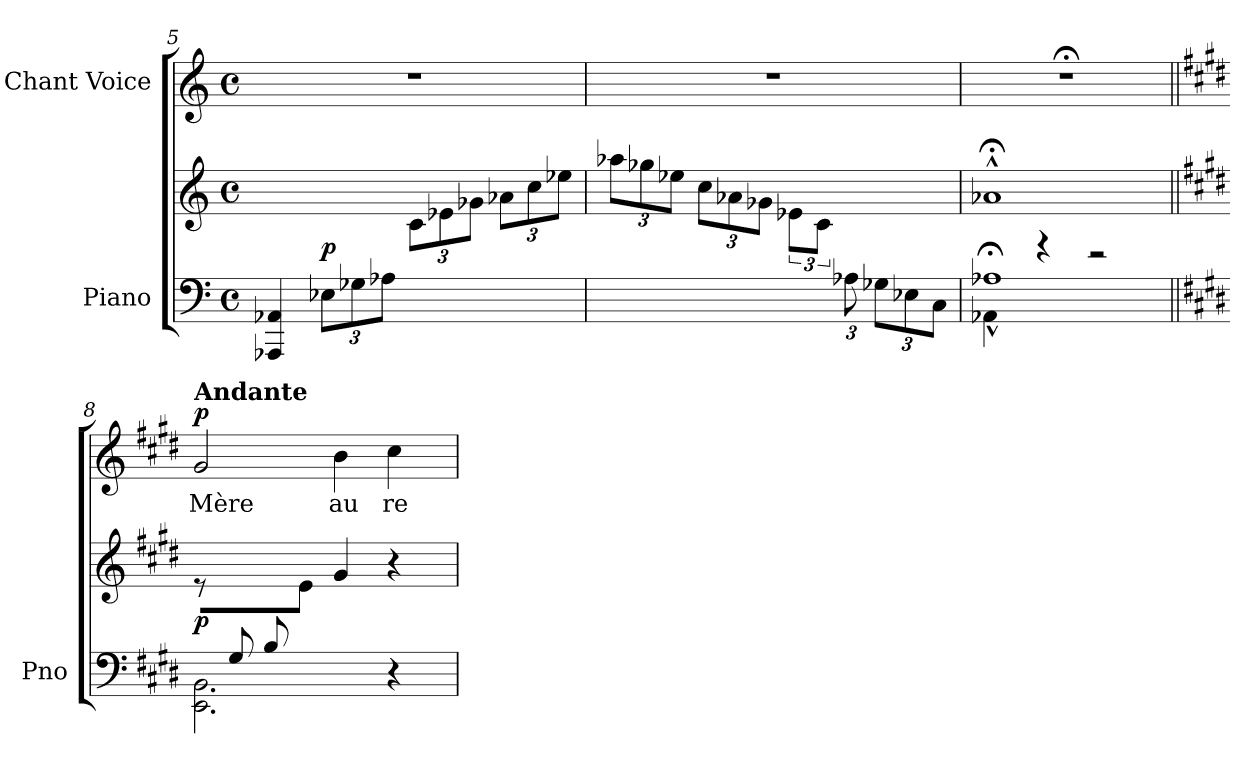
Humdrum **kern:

**kern	**kern	**dynam	**kern	**text	**dynam
*part2	*part2	*part2	*part1	*part1	*part1
*staff3	*staff2	*staff2/3	*staff1	*staff1	*staff1
*I"Piano	*	*	*I"Chant Voice	*	*
*I'Pno	*	*	*	*	*
*clefF4	*clefG2	*	*clefG2	*	*
*k[]	*k[]	*	*k[]	*	*
*M4/4	*M4/4	*	*M4/4	*	*
*met(c)	*met(c)	*	*met(c)	*	*
=5	=5	=5	=5	=5	=5
*	*^	*	*	*	*
4AAA-X/ 4AA-X/	1ryy	2ryy	.	1r	.	.
*Xbrackettup	*	*	*	*	*	*
!	!	!	!LO:DY:a=2	!	!	!
12E-X\L	.	.	p	.	.	.
12G-X\	.	.	.	.	.	.
12A-X\J	.	.	.	.	.	.
*	*	*Xbrackettup	*	*	*	*
2ryy	.	12c\L	.	.	.	.
.	.	12e-X\	.	.	.	.
.	.	12g-X\J	.	.	.	.
.	.	12a-X\L	.	.	.	.
.	.	12cc\	.	.	.	.
.	.	12ee-X\J	.	.	.	.
=6	=6	=6	=6	=6	=6	=6
3%2ryy	1ryy	12aa-X\L	.	1r	.	.
.	.	12gg-X\	.	.	.	.
.	.	12ee-X\J	.	.	.	.
.	.	12cc\L	.	.	.	.
.	.	12a-X\	.	.	.	.
.	.	12g-X\J	.	.	.	.
*	*	*brackettup	*	*	*	*
.	.	12e-X\L	.	.	.	.
.	.	12c\J	.	.	.	.
12A-X\	.	3ryy	.	.	.	.
12G-X\L	.	.	.	.	.	.
12E-X\	.	.	.	.	.	.
12C\J	.	.	.	.	.	.
*	*v	*v	*	*	*	*
!!LO:LB:g=z
=7	=7	=7	=7	=7	=7
*^	*	*	*	*	*
4AA-X;<\	1A-X^^	1a-X;<^^	.	1r;<	.	.
4r	.	.	.	.	.	.
2r	.	.	.	.	.	.
=8||	=8||	=8||	=8||	=8||	=8||	=8||
*k[f#c#g#d#]	*	*k[f#c#g#d#]	*	*k[f#c#g#d#]	*	*
!	!	!	!	!LO:TX:a:B:t=Andante	!	!
!	!	!	!LO:DY:b	!	!LO:LY:b	!LO:DY:a
8ryy	2.EE\ 2.BB\	8r	p	2g#/	Mère	p
(>8G#/L	.	4ryy	.	.	.	.
8B/	.	.	.	.	.	.
2ryy	.	8e\J	.	.	.	.
!	!	!	!	!	!LO:LY:b	!
.	.	4g#/)	.	4b\	au	.
!	!	!	!	!	!LO:LY:b	!
.	4r	4r	.	4cc#\	re-	.
8ryy	.	.	.	.	.	.
*v	*v	*	*	*	*	*
=	=	=	=	=	=
*-	*-	*-	*-	*-	*-
